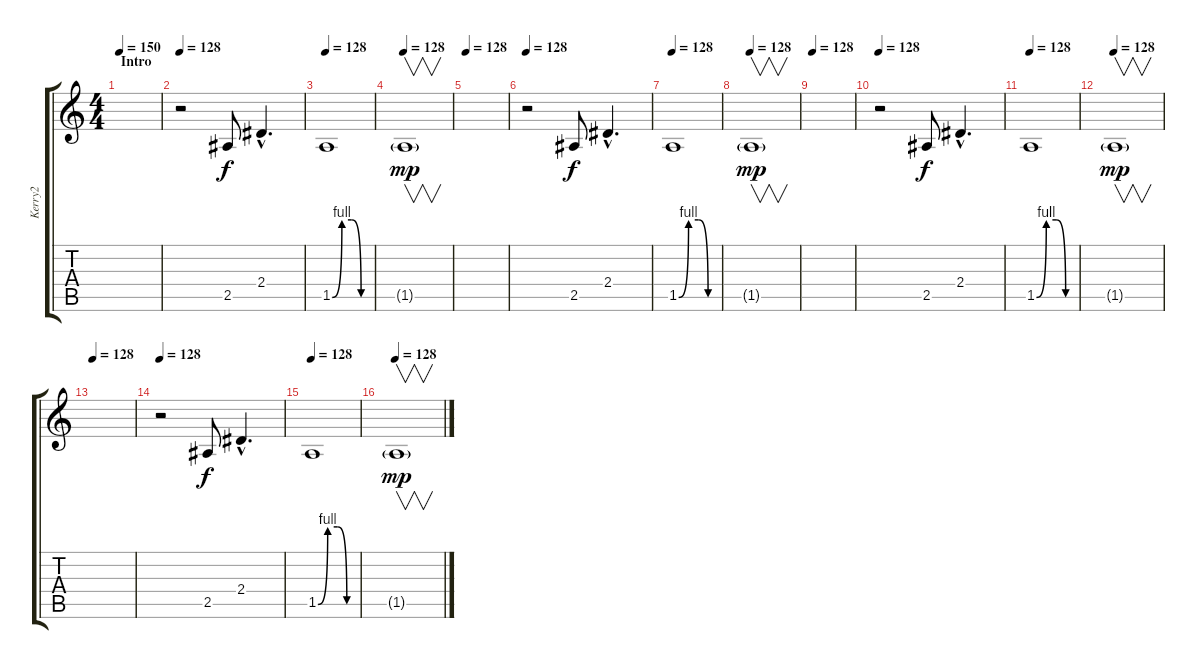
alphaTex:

\track ("Kerry2" "Kerry2") {instrument distortionguitar}
\staff {score tabs}
\tuning (Eb4 Bb3 Gb3 Db3 Ab2 Eb2) {hide}
\ts (4 4)
\section ("" "Intro")
\tempo 150
\tempo 128
\tempo 150
\clef g2
\ks c
|
\tempo 128
r.2 2.5.8 2.4{hac}.4{d} |
\tempo 128
1.5{be (custom 0 0 15 4 30 4 45 0 60 0)}.1 |
\tempo 128
1.5{g}.1{v dy mp} |
\tempo 128
|
\tempo 128
r.2 2.5.8{dy f} 2.4{hac}.4{d} |
\tempo 128
1.5{be (custom 0 0 15 4 30 4 45 0 60 0)}.1 |
\tempo 128
1.5{g}.1{v dy mp} |
\tempo 128
|
\tempo 128
r.2 2.5.8{dy f} 2.4{hac}.4{d} |
\tempo 128
1.5{be (custom 0 0 15 4 30 4 45 0 60 0)}.1 |
\tempo 128
1.5{g}.1{v dy mp} |
\tempo 128
|
\tempo 128
r.2 2.5.8{dy f} 2.4{hac}.4{d} |
\tempo 128
1.5{be (custom 0 0 15 4 30 4 45 0 60 0)}.1 |
\tempo 128
1.5{g}.1{v dy mp}
